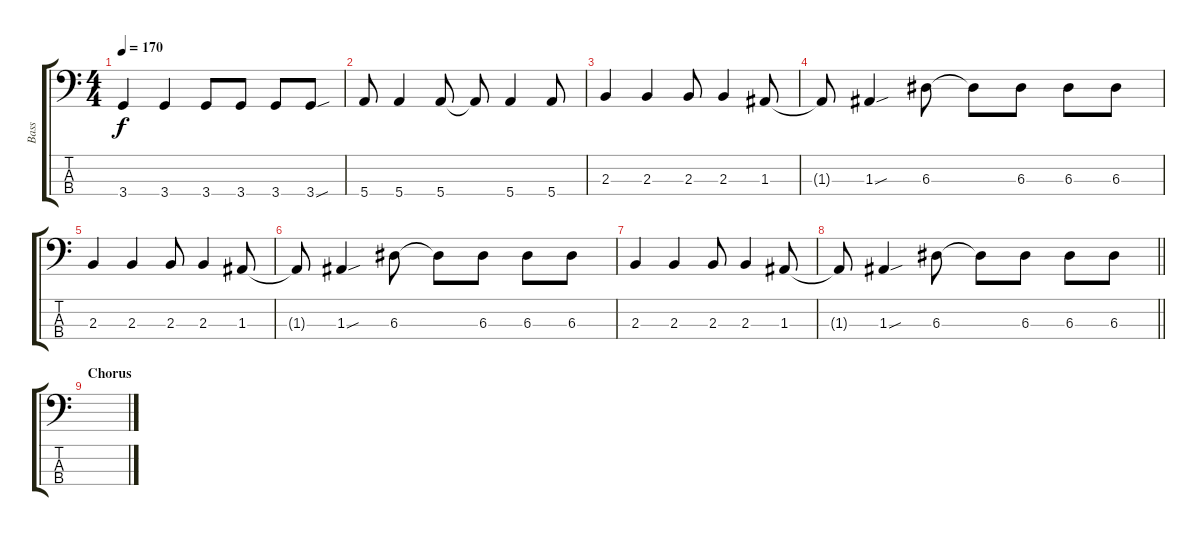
\track ("Bass" "Bass") {instrument electricbassfinger}
\staff {score tabs}
\tuning (G2 D2 A1 E1) {hide}
\ts (4 4)
\tempo 170
\clef f4
\ks c
3.4.4{dy f} 3.4.4 3.4.8 3.4.8 3.4.8 3.4{sou}.8 |
5.4.8 5.4.4 5.4.8 5.4{t}.8 5.4.4 5.4.8 |
2.3.4 2.3.4 2.3.8 2.3.4 1.3.8 |
1.3{t}.8 1.3{sou}.4 6.3.8 6.3{t}.8 6.3.8 6.3.8 6.3.8 |
2.3.4 2.3.4 2.3.8 2.3.4 1.3.8 |
1.3{t}.8 1.3{sou}.4 6.3.8 6.3{t}.8 6.3.8 6.3.8 6.3.8 |
2.3.4 2.3.4 2.3.8 2.3.4 1.3.8 |
\barLineRight lightlight
1.3{t}.8 1.3{sou}.4 6.3.8 6.3{t}.8 6.3.8 6.3.8 6.3.8 |
\section ("" "Chorus")
